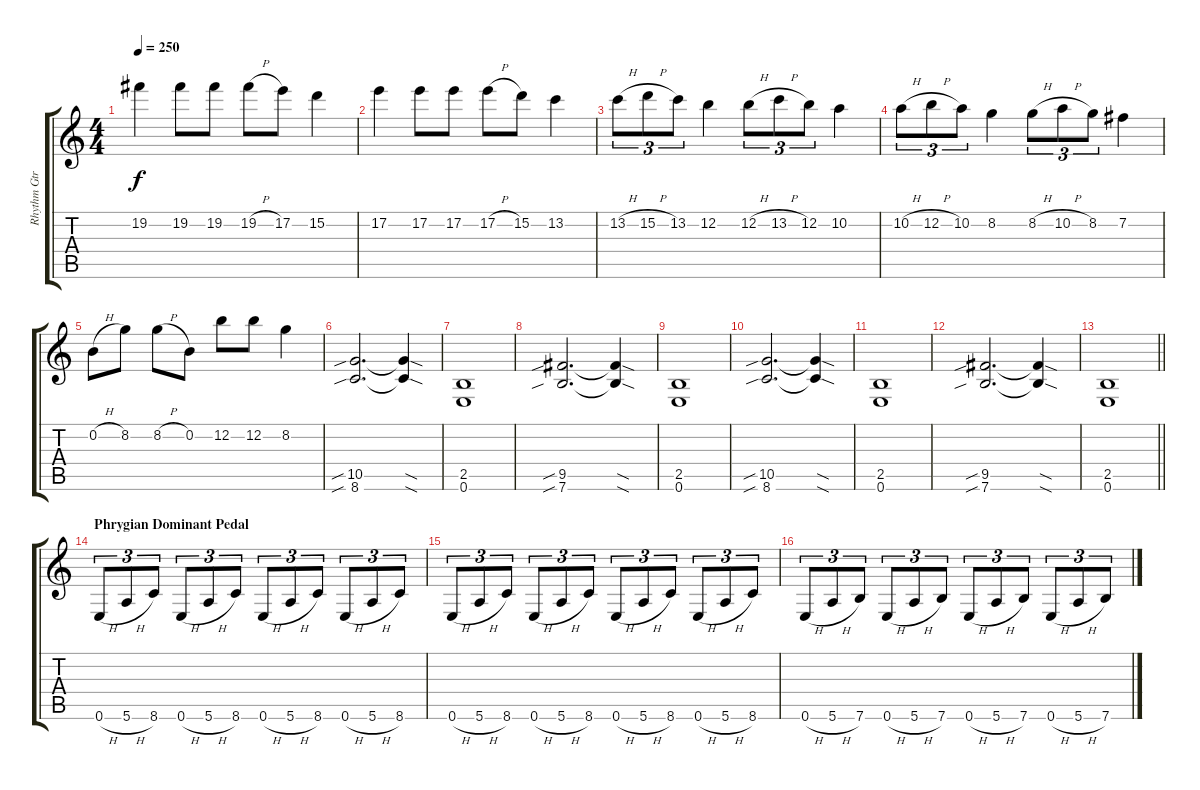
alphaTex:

\track ("Rhythm Gtr." "Rhythm Gtr") {instrument distortionguitar}
\staff {score tabs}
\tuning (E4 B3 G3 D3 A2 E2) {hide}
\ts (4 4)
\tempo 250
\clef g2
\ks c
19.2.4{dy f} 19.2.8 19.2.8 19.2{h}.8 17.2.8 15.2.4 |
17.2.4 17.2.8 17.2.8 17.2{h}.8 15.2.8 13.2.4 |
13.2{h}.8{tu (3 2)} 15.2{h}.8{tu (3 2)} 13.2.8{tu (3 2)} 12.2.4 12.2{h}.8{tu (3 2)} 13.2{h}.8{tu (3 2)} 12.2.8{tu (3 2)} 10.2.4 |
10.2{h}.8{tu (3 2)} 12.2{h}.8{tu (3 2)} 10.2.8{tu (3 2)} 8.2.4 8.2{h}.8{tu (3 2)} 10.2{h}.8{tu (3 2)} 8.2.8{tu (3 2)} 7.2.4 |
0.2{h}.8 8.2.8 8.2{h}.8 0.2.8 12.2.8 12.2.8 8.2.4 |
(10.5{sib} 8.6{sib}).2{d} (10.5{sod t} 8.6{sod t}).4 |
(2.5 0.6).1 |
(9.5{sib} 7.6{sib}).2{d} (9.5{sod t} 7.6{sod t}).4 |
(2.5 0.6).1 |
(10.5{sib} 8.6{sib}).2{d} (10.5{sod t} 8.6{sod t}).4 |
(2.5 0.6).1 |
(9.5{sib} 7.6{sib}).2{d} (9.5{sod t} 7.6{sod t}).4 |
\barLineRight lightlight
(2.5 0.6).1 |
\section ("" "Phrygian Dominant Pedal")
0.6{h}.8{tu (3 2)} 5.6{h}.8{tu (3 2)} 8.6.8{tu (3 2)} 0.6{h}.8{tu (3 2)} 5.6{h}.8{tu (3 2)} 8.6.8{tu (3 2)} 0.6{h}.8{tu (3 2)} 5.6{h}.8{tu (3 2)} 8.6.8{tu (3 2)} 0.6{h}.8{tu (3 2)} 5.6{h}.8{tu (3 2)} 8.6.8{tu (3 2)} |
0.6{h}.8{tu (3 2)} 5.6{h}.8{tu (3 2)} 8.6.8{tu (3 2)} 0.6{h}.8{tu (3 2)} 5.6{h}.8{tu (3 2)} 8.6.8{tu (3 2)} 0.6{h}.8{tu (3 2)} 5.6{h}.8{tu (3 2)} 8.6.8{tu (3 2)} 0.6{h}.8{tu (3 2)} 5.6{h}.8{tu (3 2)} 8.6.8{tu (3 2)} |
0.6{h}.8{tu (3 2)} 5.6{h}.8{tu (3 2)} 7.6.8{tu (3 2)} 0.6{h}.8{tu (3 2)} 5.6{h}.8{tu (3 2)} 7.6.8{tu (3 2)} 0.6{h}.8{tu (3 2)} 5.6{h}.8{tu (3 2)} 7.6.8{tu (3 2)} 0.6{h}.8{tu (3 2)} 5.6{h}.8{tu (3 2)} 7.6.8{tu (3 2)}
